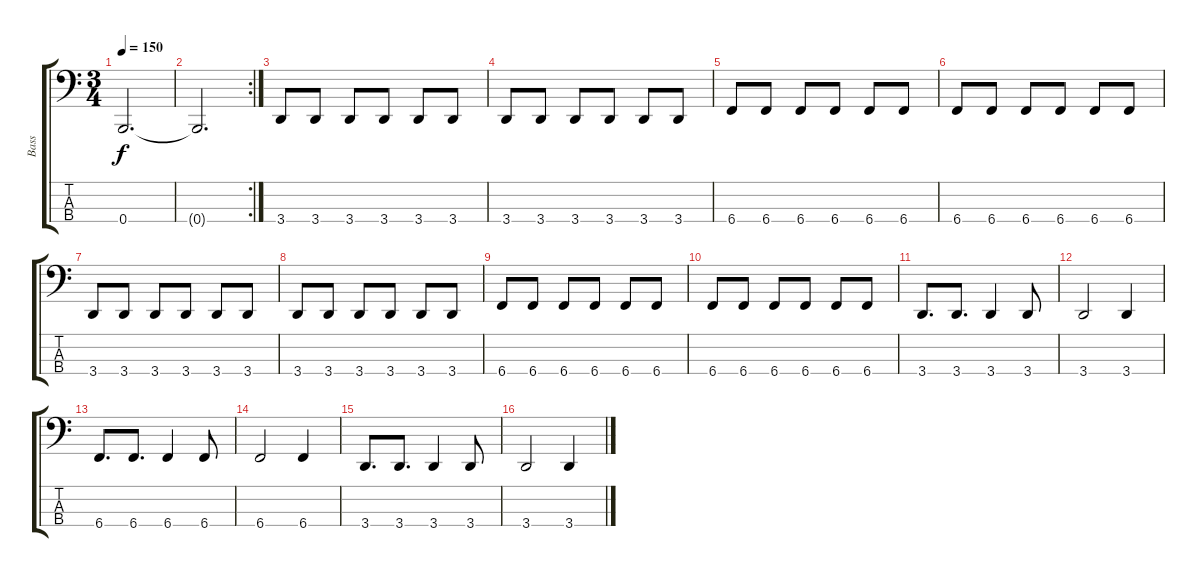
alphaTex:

\track ("Bass" "Bass") {instrument electricbassfinger}
\staff {score tabs}
\tuning (E2 B1 Gb1 B0) {hide}
\ts (3 4)
\tempo 150
\clef f4
\ks c
0.4{t}.2{d dy f} |
\rc 2
0.4{t}.2{d} |
3.4.8 3.4.8 3.4.8 3.4.8 3.4.8 3.4.8 |
3.4.8 3.4.8 3.4.8 3.4.8 3.4.8 3.4.8 |
6.4.8 6.4.8 6.4.8 6.4.8 6.4.8 6.4.8 |
6.4.8 6.4.8 6.4.8 6.4.8 6.4.8 6.4.8 |
3.4.8 3.4.8 3.4.8 3.4.8 3.4.8 3.4.8 |
3.4.8 3.4.8 3.4.8 3.4.8 3.4.8 3.4.8 |
6.4.8 6.4.8 6.4.8 6.4.8 6.4.8 6.4.8 |
6.4.8 6.4.8 6.4.8 6.4.8 6.4.8 6.4.8 |
3.4.8{d} 3.4.8{d} 3.4.4 3.4.8 |
3.4.2 3.4.4 |
6.4.8{d} 6.4.8{d} 6.4.4 6.4.8 |
6.4.2 6.4.4 |
3.4.8{d} 3.4.8{d} 3.4.4 3.4.8 |
3.4.2 3.4.4
